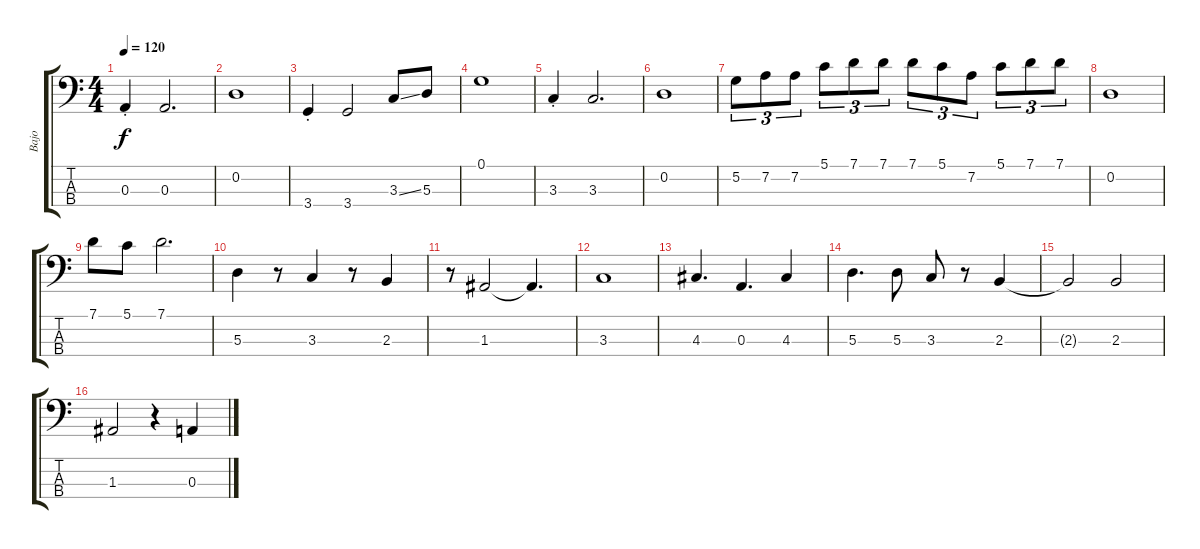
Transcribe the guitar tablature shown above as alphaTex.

\track ("Bajo" "Bajo") {instrument electricbassfinger}
\staff {score tabs}
\tuning (G2 D2 A1 E1) {hide}
\ts (4 4)
\tempo 120
\clef f4
\ks c
0.3{st}.4{dy f} 0.3.2{d} |
0.2.1 |
3.4{st}.4 3.4.2 3.3{ss}.8 5.3.8 |
0.1.1 |
3.3{st}.4 3.3.2{d} |
0.2.1 |
5.2.8{tu (3 2)} 7.2.8{tu (3 2)} 7.2.8{tu (3 2)} 5.1.8{tu (3 2)} 7.1.8{tu (3 2)} 7.1.8{tu (3 2)} 7.1.8{tu (3 2)} 5.1.8{tu (3 2)} 7.2.8{tu (3 2)} 5.1.8{tu (3 2)} 7.1.8{tu (3 2)} 7.1.8{tu (3 2)} |
0.2.1 |
7.1.8 5.1.8 7.1.2{d} |
5.3.4 r.8 3.3.4 r.8 2.3.4 |
r.8 1.3.2 1.3{t}.4{d} |
3.3.1 |
4.3.4{d} 0.3.4{d} 4.3.4 |
5.3.4{d} 5.3.8 3.3.8 r.8 2.3.4 |
2.3{t}.2 2.3.2 |
1.3.2 r.4 0.3.4
